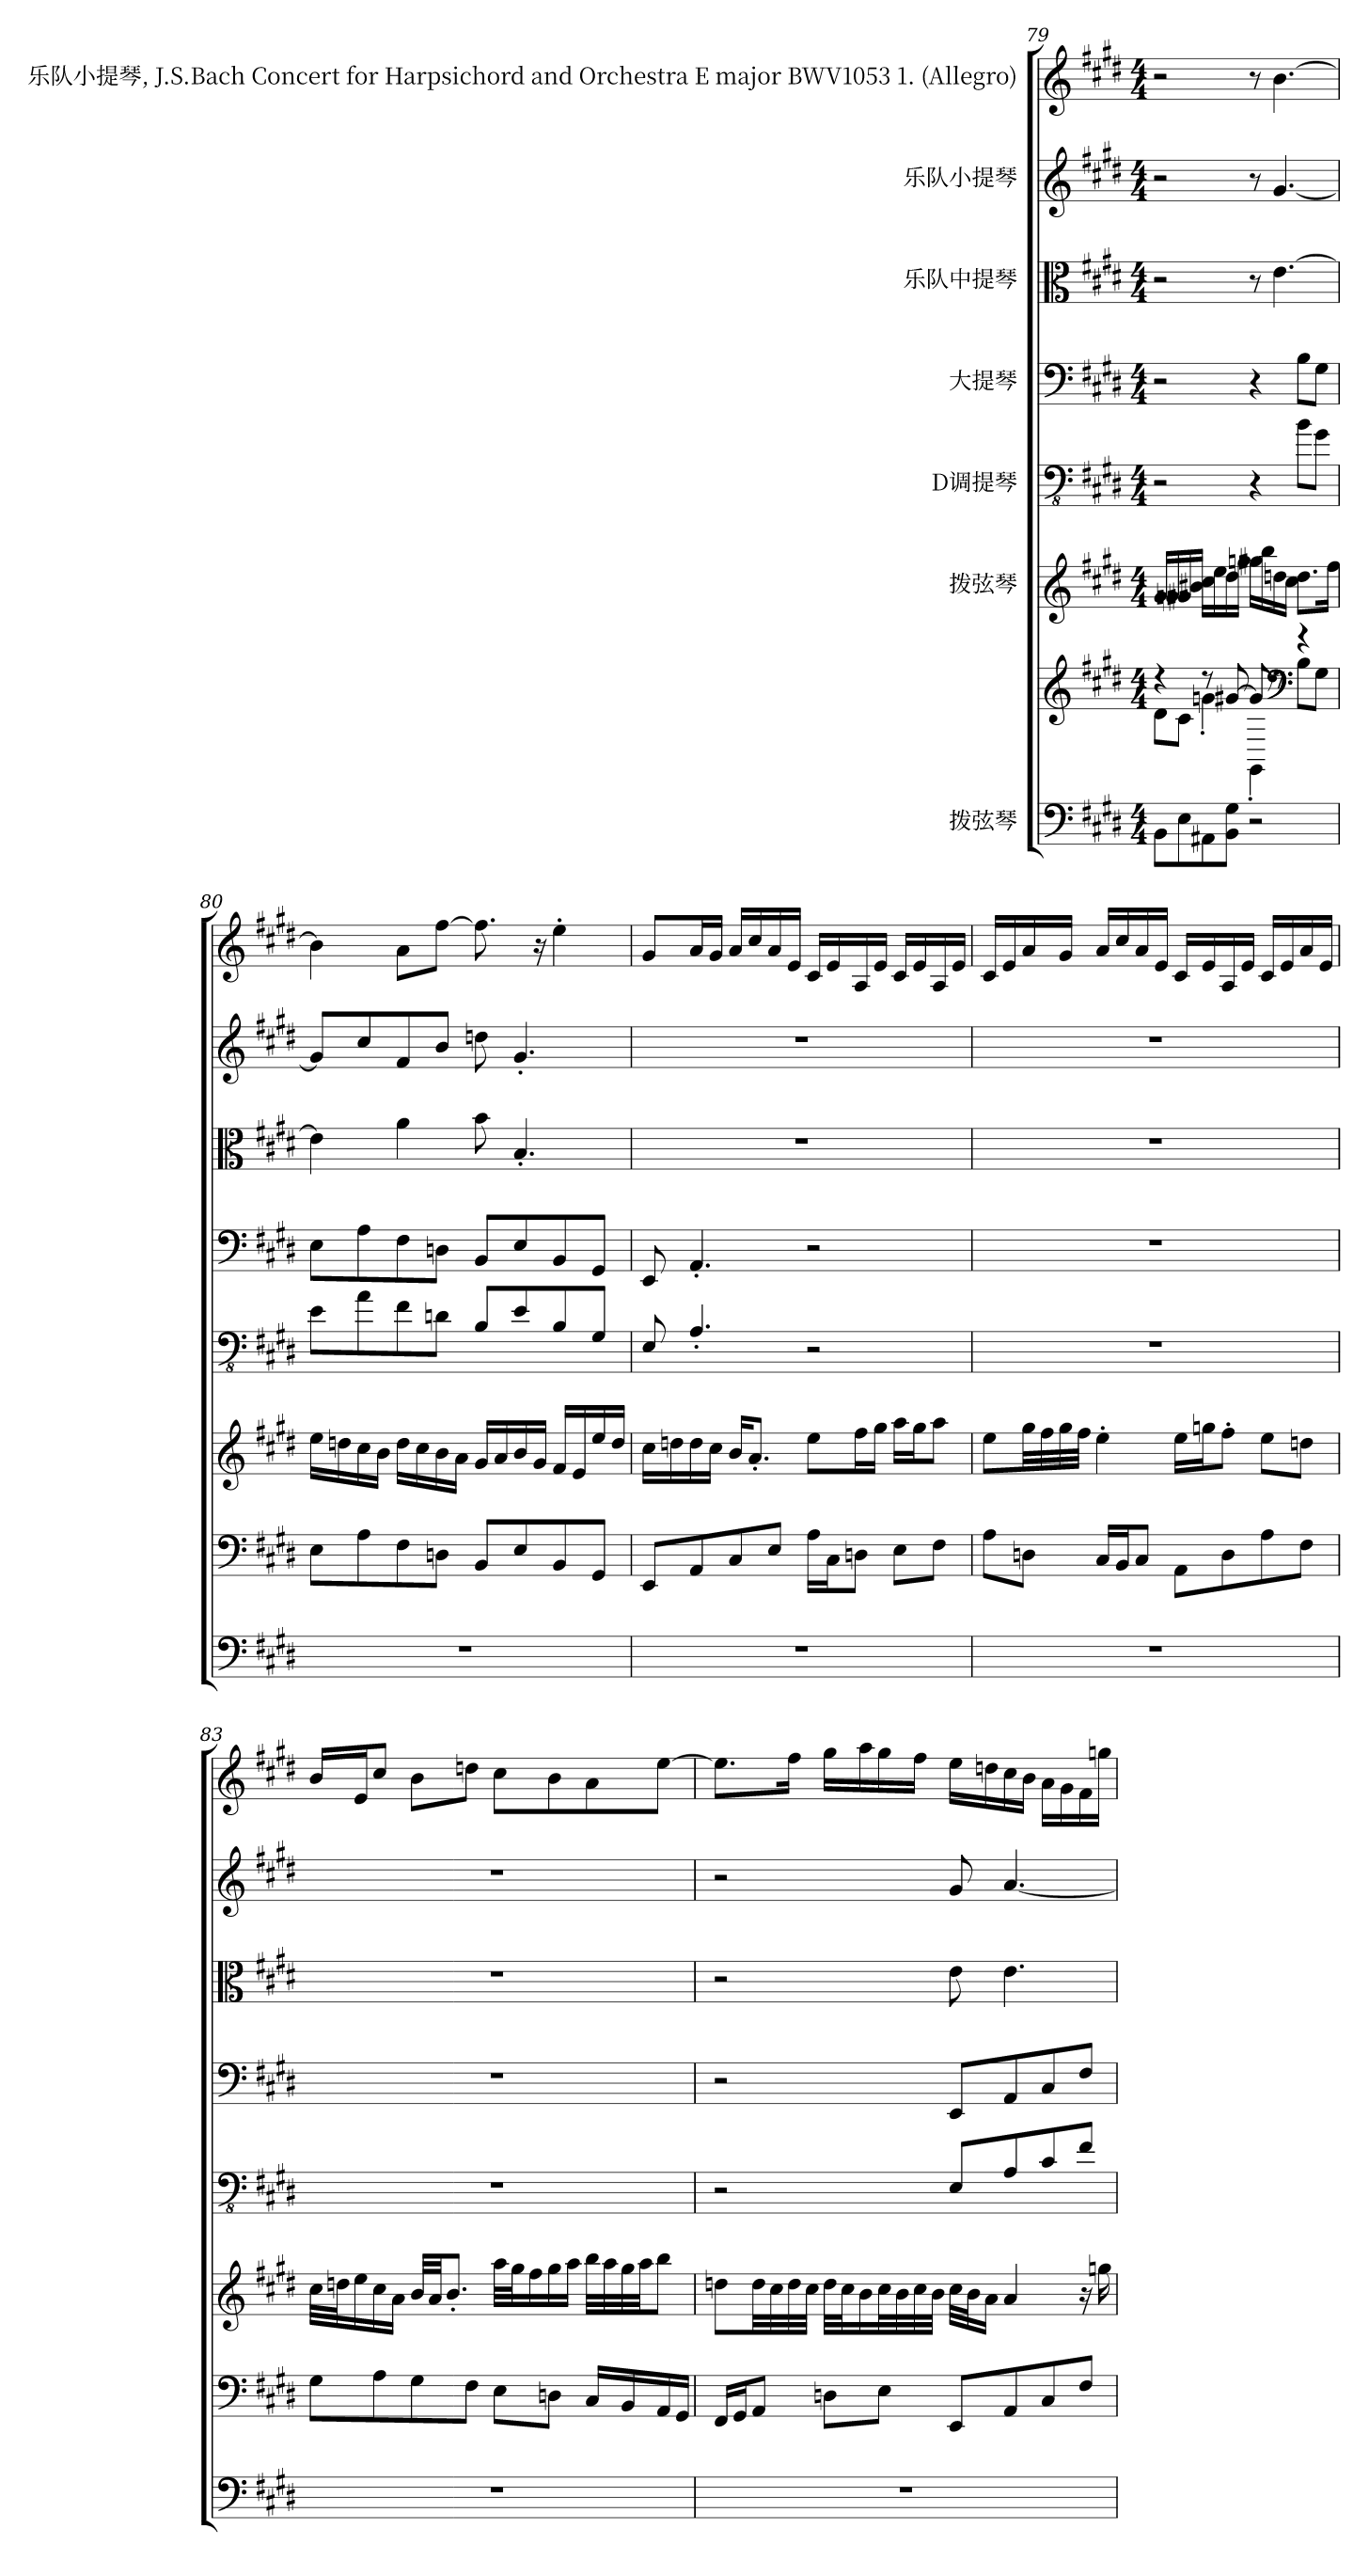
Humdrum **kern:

**kern	**kern	**kern	**kern	**kern	**kern	**kern	**kern
*part7	*part7	*part6	*part5	*part4	*part3	*part2	*part1
*staff8	*staff7	*staff6	*staff5	*staff4	*staff3	*staff2	*staff1
*I"拨弦琴	*	*I"拨弦琴	*I"D调提琴	*I"大提琴	*I"乐队中提琴	*I"乐队小提琴	*I"乐队小提琴, J.S.Bach Concert for Harpsichord and Orchestra E major BWV1053 1. (Allegro)
!!LO:PB:g=z
*clefF4	*clefG2	*clefG2	*clefFv4	*clefF4	*clefC3	*clefG2	*clefG2
*	*	*	*ITrd7c12	*	*	*	*
*k[f#c#g#d#]	*k[f#c#g#d#]	*k[f#c#g#d#]	*k[f#c#g#d#]	*k[f#c#g#d#]	*k[f#c#g#d#]	*k[f#c#g#d#]	*k[f#c#g#d#]
*M4/4	*M4/4	*M4/4	*M4/4	*M4/4	*M4/4	*M4/4	*M4/4
=79	=79	=79	=79	=79	=79	=79	=79
*	*^	*	*	*	*	*	*
8BB\L	4r	8d#\L	16g#/LL	2r	2r	2r	2r	2r
.	.	.	16gn/	.	.	.	.	.
8E\	.	8c#\J	16g#X/	.	.	.	.	.
.	.	.	16b#X/JJ	.	.	.	.	.
8AA#X\	8r	4gn'\	16cc#\LL	.	.	.	.	.
.	.	.	16ee\	.	.	.	.	.
8BB\ 8G#\J	[8g#X/	.	16dd#\	.	.	.	.	.
.	.	.	16ggn\JJ	.	.	.	.	.
2r	8g#/]	4GG#'\	16gg#X\LL	4r	4r	8r	8r	8r
.	.	.	16bb\	.	.	.	.	.
.	8r	.	16ddn\	.	.	[4.e\	[4.g#/	[4.b\
.	.	.	16cc#\JJ	.	.	.	.	.
*	*clefF4	*	*	*	*	*	*	*
.	4r	8B\L	8.dd\L	8BB\L	8B\L	.	.	.
.	.	8G#\J	.	8GG#\J	8G#\J	.	.	.
.	.	.	16ff#\Jk	.	.	.	.	.
*	*v	*v	*	*	*	*	*	*
=80	=80	=80	=80	=80	=80	=80	=80
1r	8E\L	16ee\LL	8EE\L	8E\L	4e\]	8g#/L]	4b\]
.	.	16ddn\	.	.	.	.	.
.	8A\	16cc#\	8AA\	8A\	.	8cc#/	.
.	.	16b\JJ	.	.	.	.	.
.	8F#\	16dd\LL	8FF#\	8F#\	4a\	8f#/	8a\L
.	.	16cc#\	.	.	.	.	.
.	8Dn\J	16b\	8DDn\J	8Dn\J	.	8b/J	[8ff#\J
.	.	16a\JJ	.	.	.	.	.
.	8BB/L	16g#/LL	8BBB/L	8BB/L	8b\	8ddn\	8.ff#\]
.	.	16a/	.	.	.	.	.
.	8E/	16b/	8EE/	8E/	4.B'/	4.g#'/	.
.	.	16g#/JJ	.	.	.	.	16r
.	8BB/	16f#/LL	8BBB/	8BB/	.	.	4ee'\
.	.	16e/	.	.	.	.	.
.	8GG#/J	16ee/	8GGG#/J	8GG#/J	.	.	.
.	.	16dd/JJ	.	.	.	.	.
!!LO:PB:g=z
=81	=81	=81	=81	=81	=81	=81	=81
1r	8EE/L	16cc#\LL	8EEE/	8EE/	1r	1r	8g#/L
.	.	16ddn\	.	.	.	.	.
.	8AA/	16dd\	4.AAA'/	4.AA'/	.	.	16a/L
.	.	16cc#\JJ	.	.	.	.	16g#/JJ
.	8C#/	16b/KL	.	.	.	.	16a/LL
.	.	8.a'/J	.	.	.	.	16cc#/
.	8E/J	.	.	.	.	.	16a/
.	.	.	.	.	.	.	16e/JJ
.	16A\LL	8ee\L	2r	2r	.	.	16c#/LL
.	16C#\J	.	.	.	.	.	16e/
.	8Dn\J	16ff#\L	.	.	.	.	16A/
.	.	16gg#\JJ	.	.	.	.	16e/JJ
.	8E\L	16aa\LL	.	.	.	.	16c#/LL
.	.	16gg#\J	.	.	.	.	16e/
.	8F#\J	8aa\J	.	.	.	.	16A/
.	.	.	.	.	.	.	16e/JJ
=82	=82	=82	=82	=82	=82	=82	=82
1r	8A\L	8ee\L	1r	1r	1r	1r	16c#/LL
.	.	.	.	.	.	.	16e/
.	8Dn\J	32gg#\LL	.	.	.	.	16a/
.	.	32ff#\	.	.	.	.	.
.	.	32gg#\	.	.	.	.	16g#/JJ
.	.	32ff#\JJJ	.	.	.	.	.
.	16C#/LL	4ee'\	.	.	.	.	16a/LL
.	16BB/J	.	.	.	.	.	16cc#/
.	8C#/J	.	.	.	.	.	16a/
.	.	.	.	.	.	.	16e/JJ
.	8AA\L	16ee\LL	.	.	.	.	16c#/LL
.	.	16ggn\J	.	.	.	.	16e/
.	8D\	8ff#'\J	.	.	.	.	16A/
.	.	.	.	.	.	.	16e/JJ
.	8A\	8ee\L	.	.	.	.	16c#/LL
.	.	.	.	.	.	.	16e/
.	8F#\J	8ddn\J	.	.	.	.	16a/
.	.	.	.	.	.	.	16e/JJ
!!LO:PB:g=z
=83	=83	=83	=83	=83	=83	=83	=83
1r	8G#\L	32cc#\LLL	1r	1r	1r	1r	16b/LL
.	.	32ddn\J	.	.	.	.	.
.	.	16ee\	.	.	.	.	16e/J
.	8A\	16cc#\	.	.	.	.	8cc#/J
.	.	16a\JJ	.	.	.	.	.
.	8G#\	32b/LLL	.	.	.	.	8b\L
.	.	32a/JJ	.	.	.	.	.
.	.	8.b'/J	.	.	.	.	.
.	8F#\J	.	.	.	.	.	8ddn\J
.	8E\L	32aa\LLL	.	.	.	.	8cc#\L
.	.	32gg#\J	.	.	.	.	.
.	.	16ff#\	.	.	.	.	.
.	8Dn\J	16gg#\	.	.	.	.	8b\
.	.	16aa\JJ	.	.	.	.	.
.	16C#/LL	32bb\LLL	.	.	.	.	8a\
.	.	32aa\	.	.	.	.	.
.	16BB/	32gg#\	.	.	.	.	.
.	.	32aa\JJ	.	.	.	.	.
.	16AA/	8bb\J	.	.	.	.	[8ee\J
.	16GG#/JJ	.	.	.	.	.	.
!!LO:PB:g=z
=84	=84	=84	=84	=84	=84	=84	=84
1r	16FF#/LL	8ddn\L	2r	2r	2r	2r	8.ee\L]
.	16GG#/J	.	.	.	.	.	.
.	8AA/J	32dd\LL	.	.	.	.	.
.	.	32cc#\	.	.	.	.	.
.	.	32dd\	.	.	.	.	16ff#\Jk
.	.	32cc#\JJJ	.	.	.	.	.
.	8Dn\L	32dd\LLL	.	.	.	.	16gg#\LL
.	.	32cc#\J	.	.	.	.	.
.	.	16b\	.	.	.	.	16aa\
.	8E\J	32cc#\L	.	.	.	.	16gg#\
.	.	32b\	.	.	.	.	.
.	.	32cc#\	.	.	.	.	16ff#\JJ
.	.	32b\JJJ	.	.	.	.	.
.	8EE/L	32cc#\LLL	8EEE/L	8EE/L	8e\	8g#/	16ee\LL
.	.	32b\J	.	.	.	.	.
.	.	16a\JJ	.	.	.	.	16ddn\
.	8AA/	4a/	8AAA/	8AA/	4.e\	[4.a/	16cc#\
.	.	.	.	.	.	.	16b\JJ
.	8C#/	.	8CC#/	8C#/	.	.	16a\LL
.	.	.	.	.	.	.	16g#\
.	8F#/J	16r	8FF#/J	8F#/J	.	.	16f#\
.	.	16ggn\	.	.	.	.	16ggn\JJ
=	=	=	=	=	=	=	=
*-	*-	*-	*-	*-	*-	*-	*-
